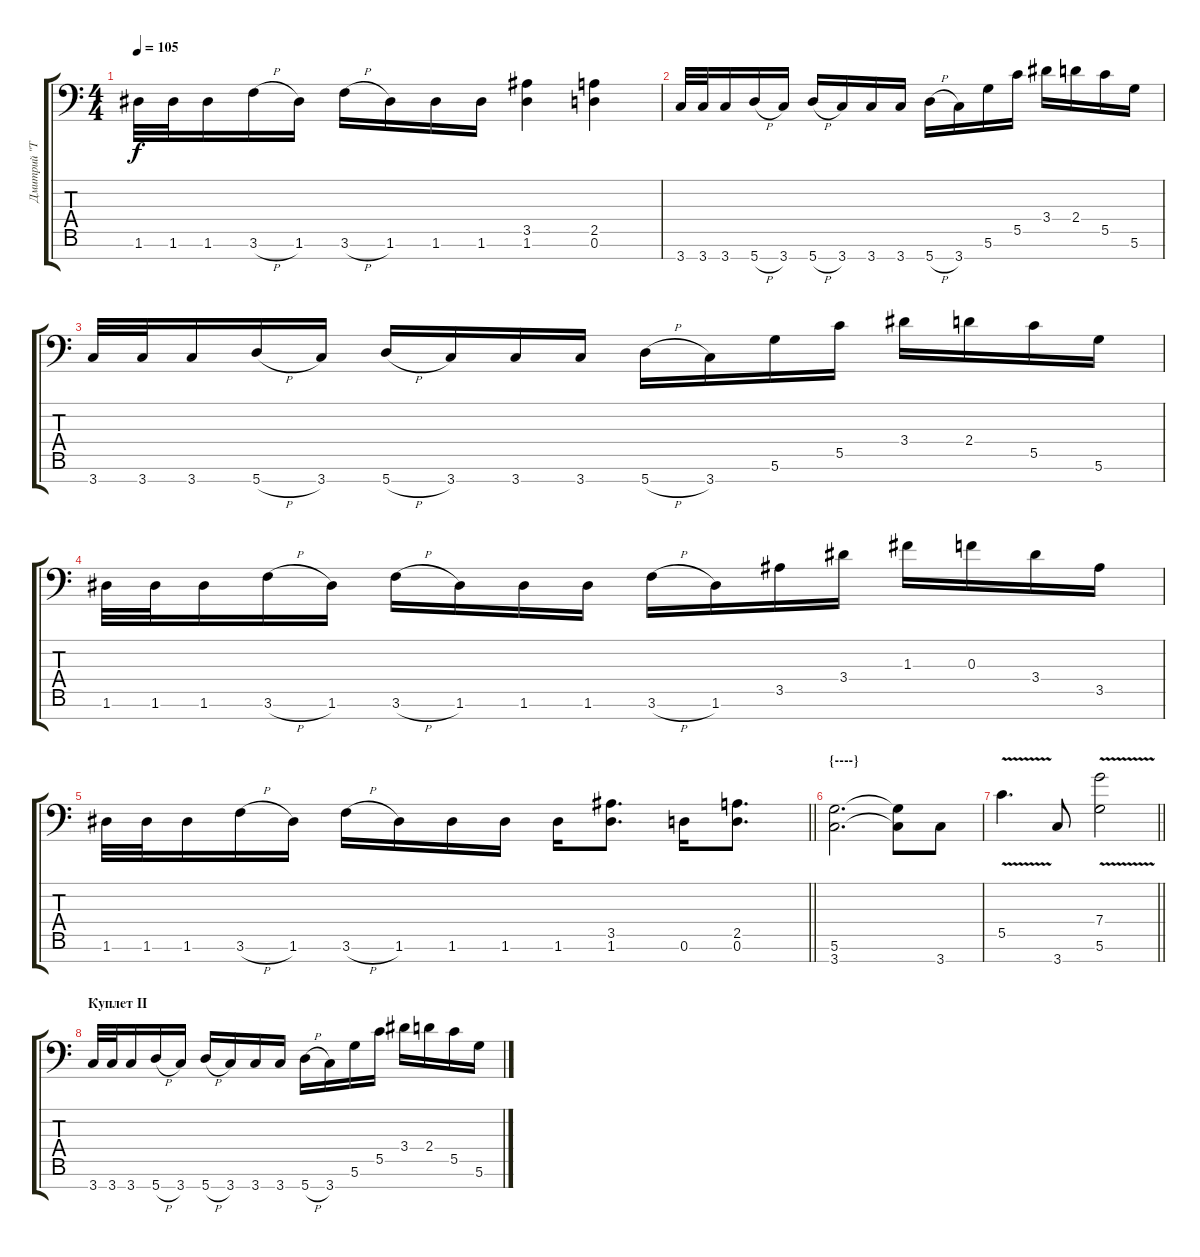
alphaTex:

\track ("Дмитрий \"Terris\" Процко" "Дмитрий \"T") {instrument distortionguitar}
\staff {score tabs}
\tuning (D4 A3 F3 C3 G2 D2 A1) {hide}
\ts (4 4)
\tempo 105
\clef f4
\ks c
1.6.32{dy f} 1.6.32 1.6.16 3.6{h}.16 1.6.16 3.6{h}.16 1.6.16 1.6.16 1.6.16 (3.5 1.6).4 (2.5 0.6).4 |
3.7.32 3.7.32 3.7.16 5.7{h}.16 3.7.16 5.7{h}.16 3.7.16 3.7.16 3.7.16 5.7{h}.16 3.7.16 5.6.16 5.5.16 3.4.16 2.4.16 5.5.16 5.6.16 |
3.7.32 3.7.32 3.7.16 5.7{h}.16 3.7.16 5.7{h}.16 3.7.16 3.7.16 3.7.16 5.7{h}.16 3.7.16 5.6.16 5.5.16 3.4.16 2.4.16 5.5.16 5.6.16 |
1.6.32 1.6.32 1.6.16 3.6{h}.16 1.6.16 3.6{h}.16 1.6.16 1.6.16 1.6.16 3.6{h}.16 1.6.16 3.5.16 3.4.16 1.3.16 0.3.16 3.4.16 3.5.16 |
\barLineRight lightlight
1.6.32 1.6.32 1.6.16 3.6{h}.16 1.6.16 3.6{h}.16 1.6.16 1.6.16 1.6.16 1.6.16 (3.5 1.6).8{d} 0.6.16 (2.5 0.6).8{d} |
\section ("" "{----}")
(5.6 3.7).2{d} (5.6{t} 3.7{t}).8 3.7.8 |
\barLineRight lightlight
5.5{v}.4{d instrument guitarharmonics} 3.7.8{instrument distortionguitar} (7.4{v} 5.6).2{instrument guitarharmonics} |
\section ("" "Куплет II")
3.7.32{instrument distortionguitar} 3.7.32 3.7.16 5.7{h}.16 3.7.16 5.7{h}.16 3.7.16 3.7.16 3.7.16 5.7{h}.16 3.7.16 5.6.16 5.5.16 3.4.16 2.4.16 5.5.16 5.6.16
